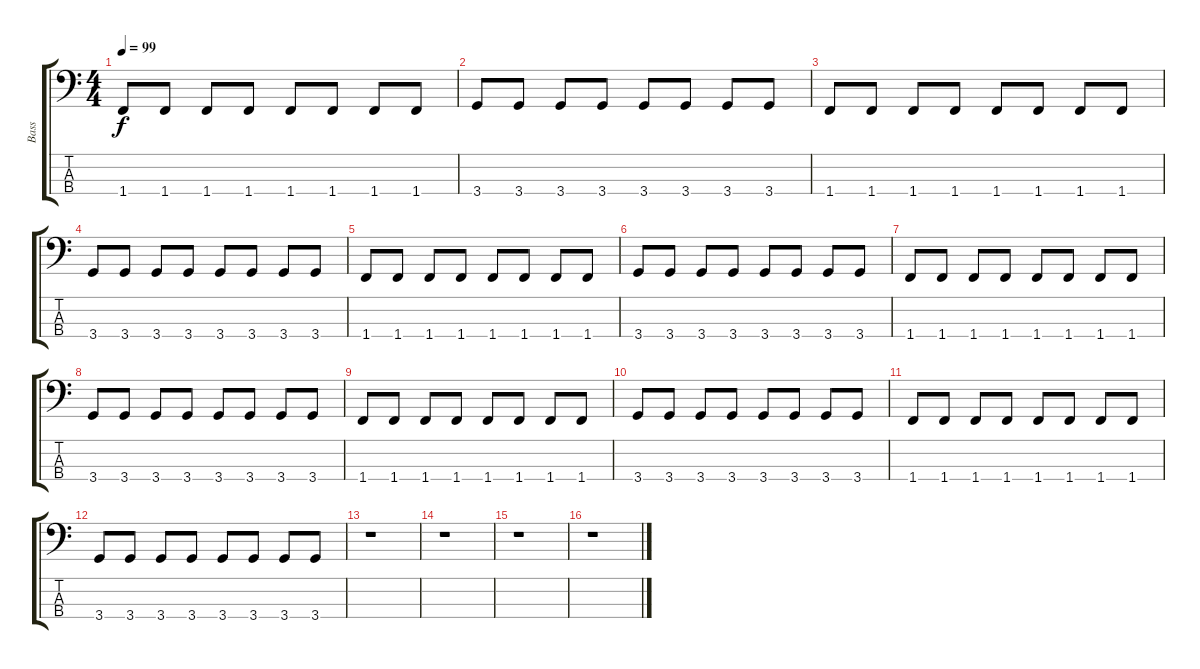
\track ("Bass" "Bass") {instrument electricbassfinger}
\staff {score tabs}
\tuning (G2 D2 A1 E1) {hide}
\ts (4 4)
\tempo 99
\clef f4
\ks c
1.4.8{dy f} 1.4.8 1.4.8 1.4.8 1.4.8 1.4.8 1.4.8 1.4.8 |
3.4.8 3.4.8 3.4.8 3.4.8 3.4.8 3.4.8 3.4.8 3.4.8 |
1.4.8 1.4.8 1.4.8 1.4.8 1.4.8 1.4.8 1.4.8 1.4.8 |
3.4.8 3.4.8 3.4.8 3.4.8 3.4.8 3.4.8 3.4.8 3.4.8 |
1.4.8 1.4.8 1.4.8 1.4.8 1.4.8 1.4.8 1.4.8 1.4.8 |
3.4.8 3.4.8 3.4.8 3.4.8 3.4.8 3.4.8 3.4.8 3.4.8 |
1.4.8 1.4.8 1.4.8 1.4.8 1.4.8 1.4.8 1.4.8 1.4.8 |
3.4.8 3.4.8 3.4.8 3.4.8 3.4.8 3.4.8 3.4.8 3.4.8 |
1.4.8 1.4.8 1.4.8 1.4.8 1.4.8 1.4.8 1.4.8 1.4.8 |
3.4.8 3.4.8 3.4.8 3.4.8 3.4.8 3.4.8 3.4.8 3.4.8 |
1.4.8 1.4.8 1.4.8 1.4.8 1.4.8 1.4.8 1.4.8 1.4.8 |
3.4.8 3.4.8 3.4.8 3.4.8 3.4.8 3.4.8 3.4.8 3.4.8 |
r.1 |
r.1 |
r.1 |
r.1
